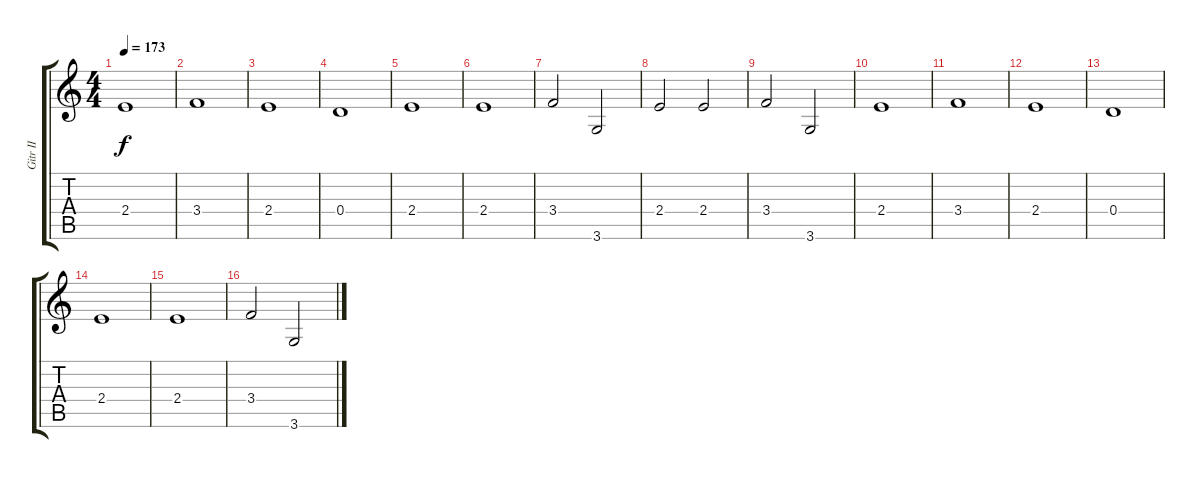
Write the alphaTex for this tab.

\track ("Gitr II" "Gitr II") {instrument acousticguitarnylon}
\staff {score tabs}
\tuning (E4 B3 G3 D3 A2 E2) {hide}
\ts (4 4)
\tempo 173
\clef g2
\ks c
2.4.1{dy f} |
3.4.1 |
2.4.1 |
0.4.1 |
2.4.1 |
2.4.1 |
3.4.2 3.6.2 |
2.4.2 2.4.2 |
3.4.2 3.6.2 |
2.4.1 |
3.4.1 |
2.4.1 |
0.4.1 |
2.4.1 |
2.4.1 |
3.4.2 3.6.2
